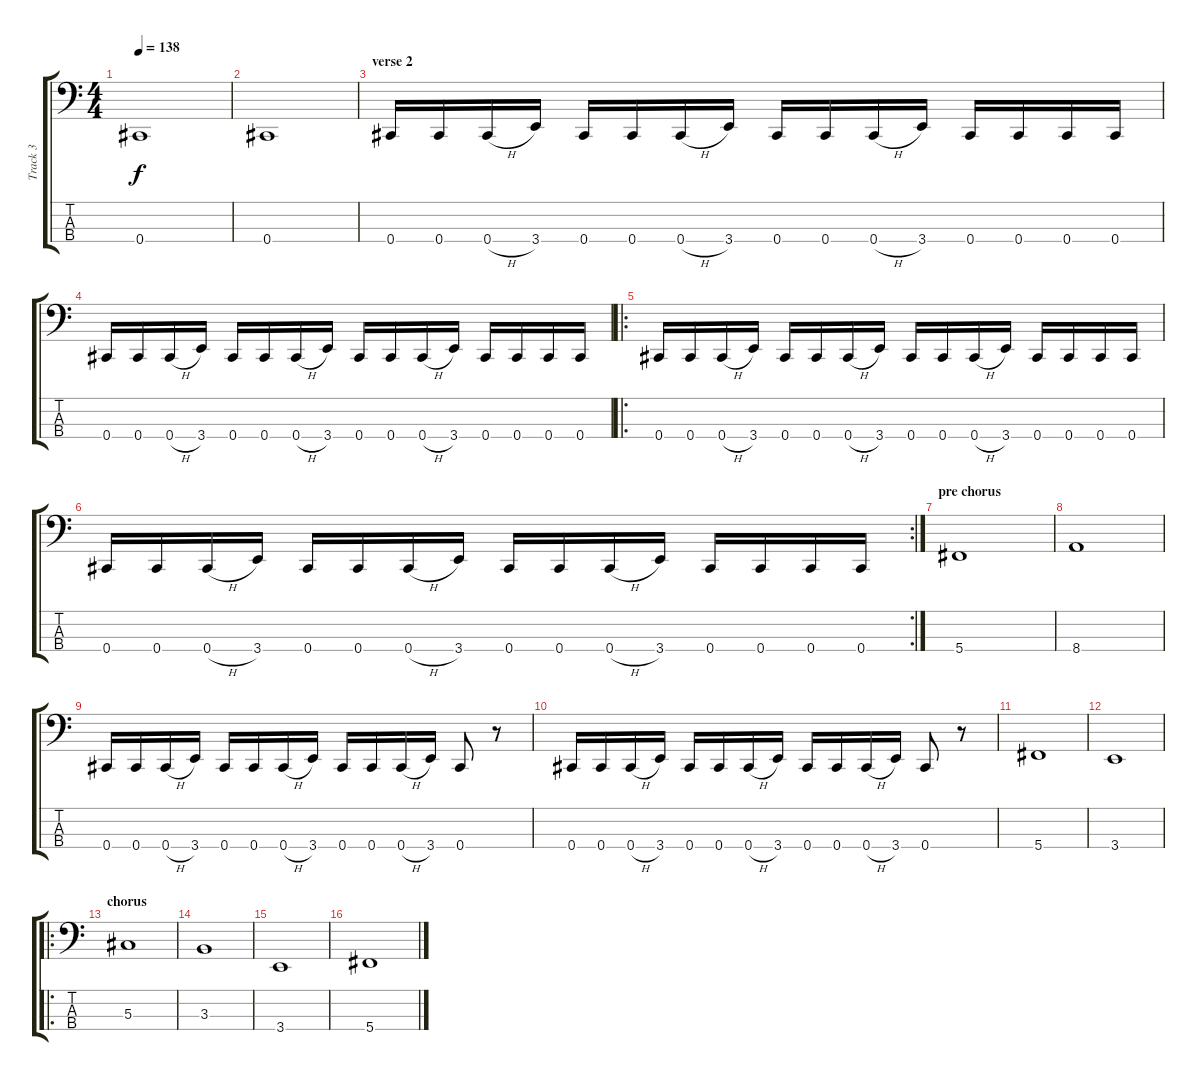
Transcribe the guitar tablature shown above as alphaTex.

\track ("Track 3" "Track 3") {instrument electricbasspick}
\staff {score tabs}
\tuning (Gb2 Db2 Ab1 Db1) {hide}
\ts (4 4)
\tempo 138
\clef f4
\ks c
0.4.1{dy f} |
0.4.1 |
\section ("" "verse 2")
0.4.16 0.4.16 0.4{h}.16 3.4.16 0.4.16 0.4.16 0.4{h}.16 3.4.16 0.4.16 0.4.16 0.4{h}.16 3.4.16 0.4.16 0.4.16 0.4.16 0.4.16 |
0.4.16 0.4.16 0.4{h}.16 3.4.16 0.4.16 0.4.16 0.4{h}.16 3.4.16 0.4.16 0.4.16 0.4{h}.16 3.4.16 0.4.16 0.4.16 0.4.16 0.4.16 |
\ro
0.4.16 0.4.16 0.4{h}.16 3.4.16 0.4.16 0.4.16 0.4{h}.16 3.4.16 0.4.16 0.4.16 0.4{h}.16 3.4.16 0.4.16 0.4.16 0.4.16 0.4.16 |
\rc 2
0.4.16 0.4.16 0.4{h}.16 3.4.16 0.4.16 0.4.16 0.4{h}.16 3.4.16 0.4.16 0.4.16 0.4{h}.16 3.4.16 0.4.16 0.4.16 0.4.16 0.4.16 |
\section ("" "pre chorus")
5.4.1 |
8.4.1 |
0.4.16 0.4.16 0.4{h}.16 3.4.16 0.4.16 0.4.16 0.4{h}.16 3.4.16 0.4.16 0.4.16 0.4{h}.16 3.4.16 0.4.8 r.8 |
0.4.16 0.4.16 0.4{h}.16 3.4.16 0.4.16 0.4.16 0.4{h}.16 3.4.16 0.4.16 0.4.16 0.4{h}.16 3.4.16 0.4.8 r.8 |
5.4.1 |
3.4.1 |
\ro
\section ("" "chorus")
5.3.1 |
3.3.1 |
3.4.1 |
5.4.1
